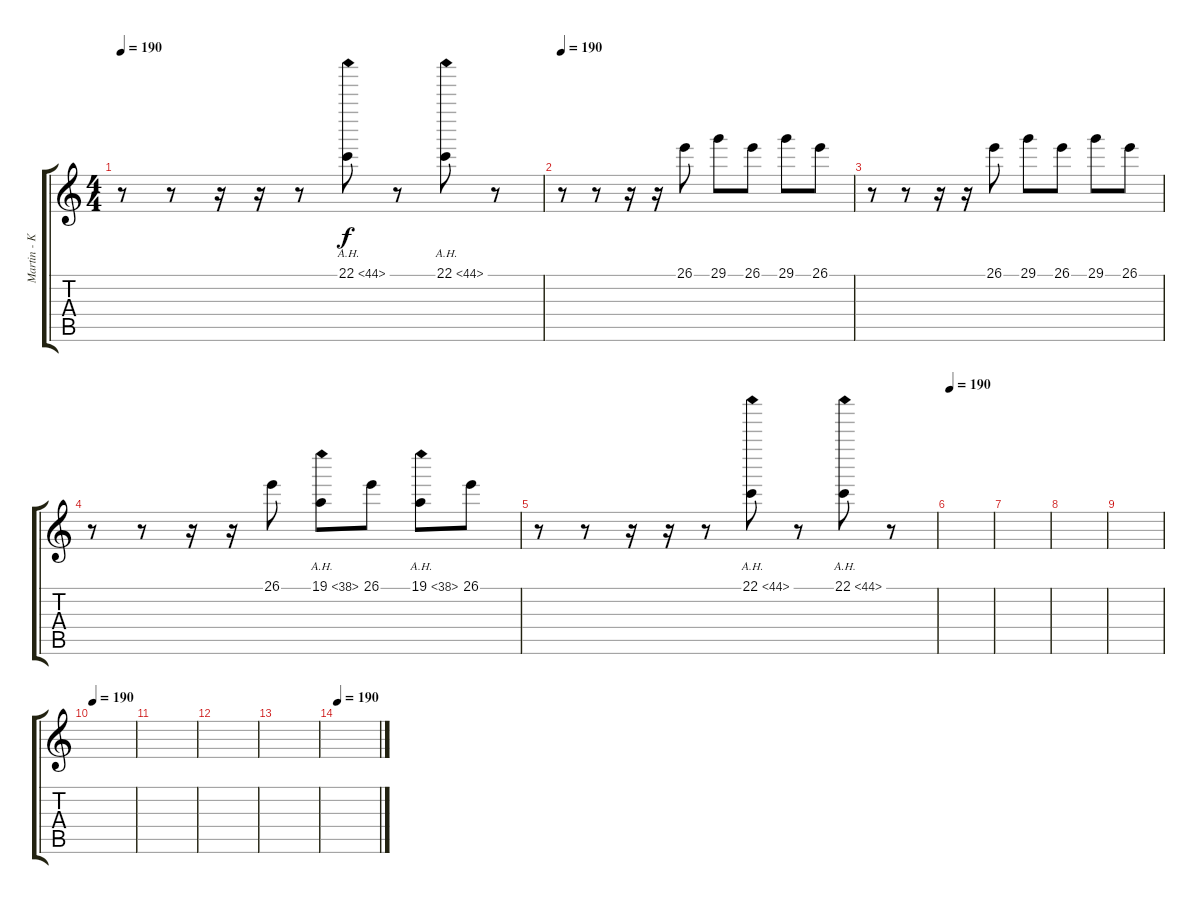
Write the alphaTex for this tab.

\track ("Martin - Keyboard1" "Martin - K") {instrument churchorgan}
\staff {score tabs}
\tuning (D4 A3 F3 C3 G2 D2) {hide}
\ts (4 4)
\tempo 190
\clef g2
\ks c
r.8{dy f} r.8 r.16 r.16 r.8 22.1{ah 22}.8 r.8 22.1{ah 22}.8 r.8 |
\tempo 190
r.8{volume 16 instrument stringensemble1} r.8 r.16 r.16 26.1.8 29.1.8 26.1.8 29.1.8 26.1.8 |
r.8{volume 16 instrument stringensemble1} r.8 r.16 r.16 26.1.8 29.1.8 26.1.8 29.1.8 26.1.8 |
r.8 r.8 r.16 r.16 26.1.8 19.1{ah 19}.8 26.1.8 19.1{ah 19}.8 26.1.8 |
r.8 r.8 r.16 r.16 r.8 22.1{ah 22}.8 r.8 22.1{ah 22}.8 r.8 |
\tempo 190
|
|
|
|
\tempo 190
|
|
|
|
\tempo 190
